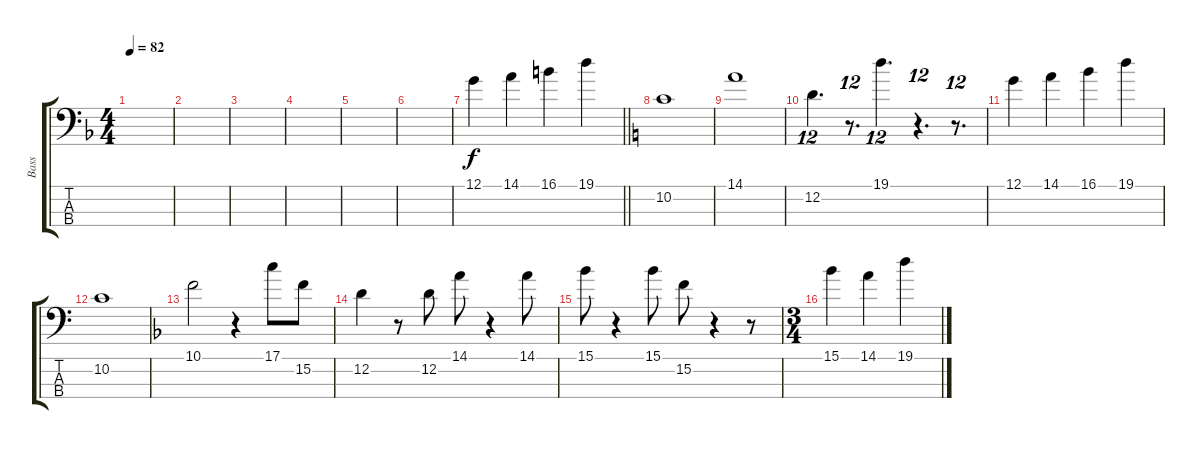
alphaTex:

\track ("Bass" "Bass") {instrument electricbassfinger}
\staff {score tabs}
\tuning (G2 D2 A1 E1) {hide}
\ts (4 4)
\tempo 82
\clef f4
\ks f
|
|
|
|
|
|
\barLineRight lightlight
12.1.4 14.1.4 16.1.4 19.1.4 |
\ks c
10.2.1 |
14.1.1 |
12.2.4{d tu (12 8)} r.8{d tu (12 8)} 19.1.4{d tu (12 8)} r.4{d tu (12 8)} r.8{d tu (12 8)} |
12.1.4 14.1.4 16.1.4 19.1.4 |
10.2.1 |
\ks f
10.1.2 r.4 17.1.8 15.2.8 |
12.2.4 r.8 12.2.8 14.1.8 r.4 14.1.8 |
15.1.8 r.4 15.1.8 15.2.8 r.4 r.8 |
\ts (3 4)
15.1.4 14.1.4 19.1.4
